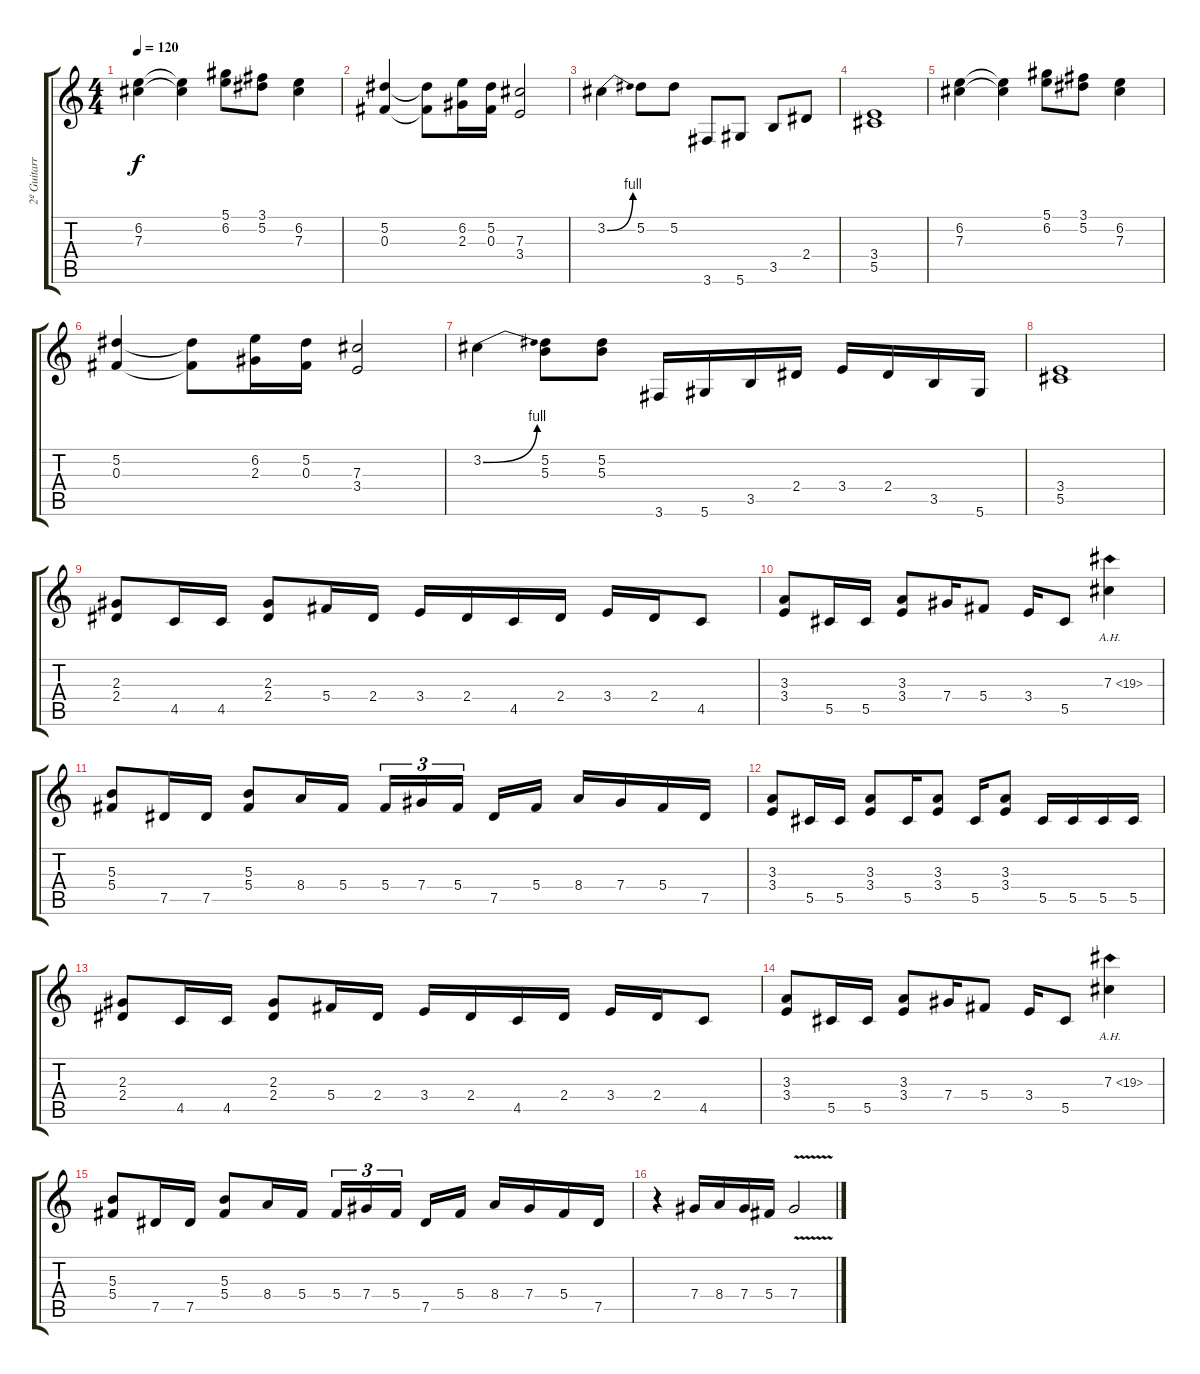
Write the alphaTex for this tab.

\track ("2º Guitarra (Lead)" "2º Guitarr") {instrument overdrivenguitar}
\staff {score tabs}
\tuning (Eb4 Bb3 Gb3 Db3 Ab2 Eb2) {hide}
\ts (4 4)
\tempo 120
\clef g2
\ks c
(6.2 7.3).4{dy f} (6.2{t} 7.3{t}).4 (5.1 6.2).8 (3.1 5.2).8 (6.2 7.3).4 |
(5.2 0.3).4 (5.2{t} 0.3{t}).8 (6.2 2.3).16 (5.2 0.3).16 (7.3 3.4).2 |
3.2{be (bend 0 0 60 4)}.4 5.2.8 5.2.8 3.6.8 5.6.8 3.5.8 2.4.8 |
(3.4 5.5).1 |
(6.2 7.3).4 (6.2{t} 7.3{t}).4 (5.1 6.2).8 (3.1 5.2).8 (6.2 7.3).4 |
(5.2 0.3).4 (5.2{t} 0.3{t}).8 (6.2 2.3).16 (5.2 0.3).16 (7.3 3.4).2 |
3.2{be (bend 0 0 60 4)}.4 (5.2 5.3).8 (5.2 5.3).8 3.6.16 5.6.16 3.5.16 2.4.16 3.4.16 2.4.16 3.5.16 5.6.16 |
(3.4 5.5).1 |
(2.3 2.4).8 4.5.16 4.5.16 (2.3 2.4).8 5.4.16 2.4.16 3.4.16 2.4.16 4.5.16 2.4.16 3.4.16 2.4.16 4.5.8 |
(3.3 3.4).8 5.5.16 5.5.16 (3.3 3.4).8 7.4.16 5.4.8 3.4.16 5.5.8 7.3{ah 12}.4 |
(5.3 5.4).8 7.5.16 7.5.16 (5.3 5.4).8 8.4.16 5.4.16 5.4.16{tu (3 2)} 7.4.16{tu (3 2)} 5.4.16{tu (3 2)} 7.5.16 5.4.16 8.4.16 7.4.16 5.4.16 7.5.16 |
(3.3 3.4).8 5.5.16 5.5.16 (3.3 3.4).8 5.5.16 (3.3 3.4).8 5.5.16 (3.3 3.4).8 5.5.16 5.5.16 5.5.16 5.5.16 |
(2.3 2.4).8 4.5.16 4.5.16 (2.3 2.4).8 5.4.16 2.4.16 3.4.16 2.4.16 4.5.16 2.4.16 3.4.16 2.4.16 4.5.8 |
(3.3 3.4).8 5.5.16 5.5.16 (3.3 3.4).8 7.4.16 5.4.8 3.4.16 5.5.8 7.3{ah 12}.4 |
(5.3 5.4).8 7.5.16 7.5.16 (5.3 5.4).8 8.4.16 5.4.16 5.4.16{tu (3 2)} 7.4.16{tu (3 2)} 5.4.16{tu (3 2)} 7.5.16 5.4.16 8.4.16 7.4.16 5.4.16 7.5.16 |
r.4 7.4.16 8.4.16 7.4.16 5.4.16 7.4{v}.2
